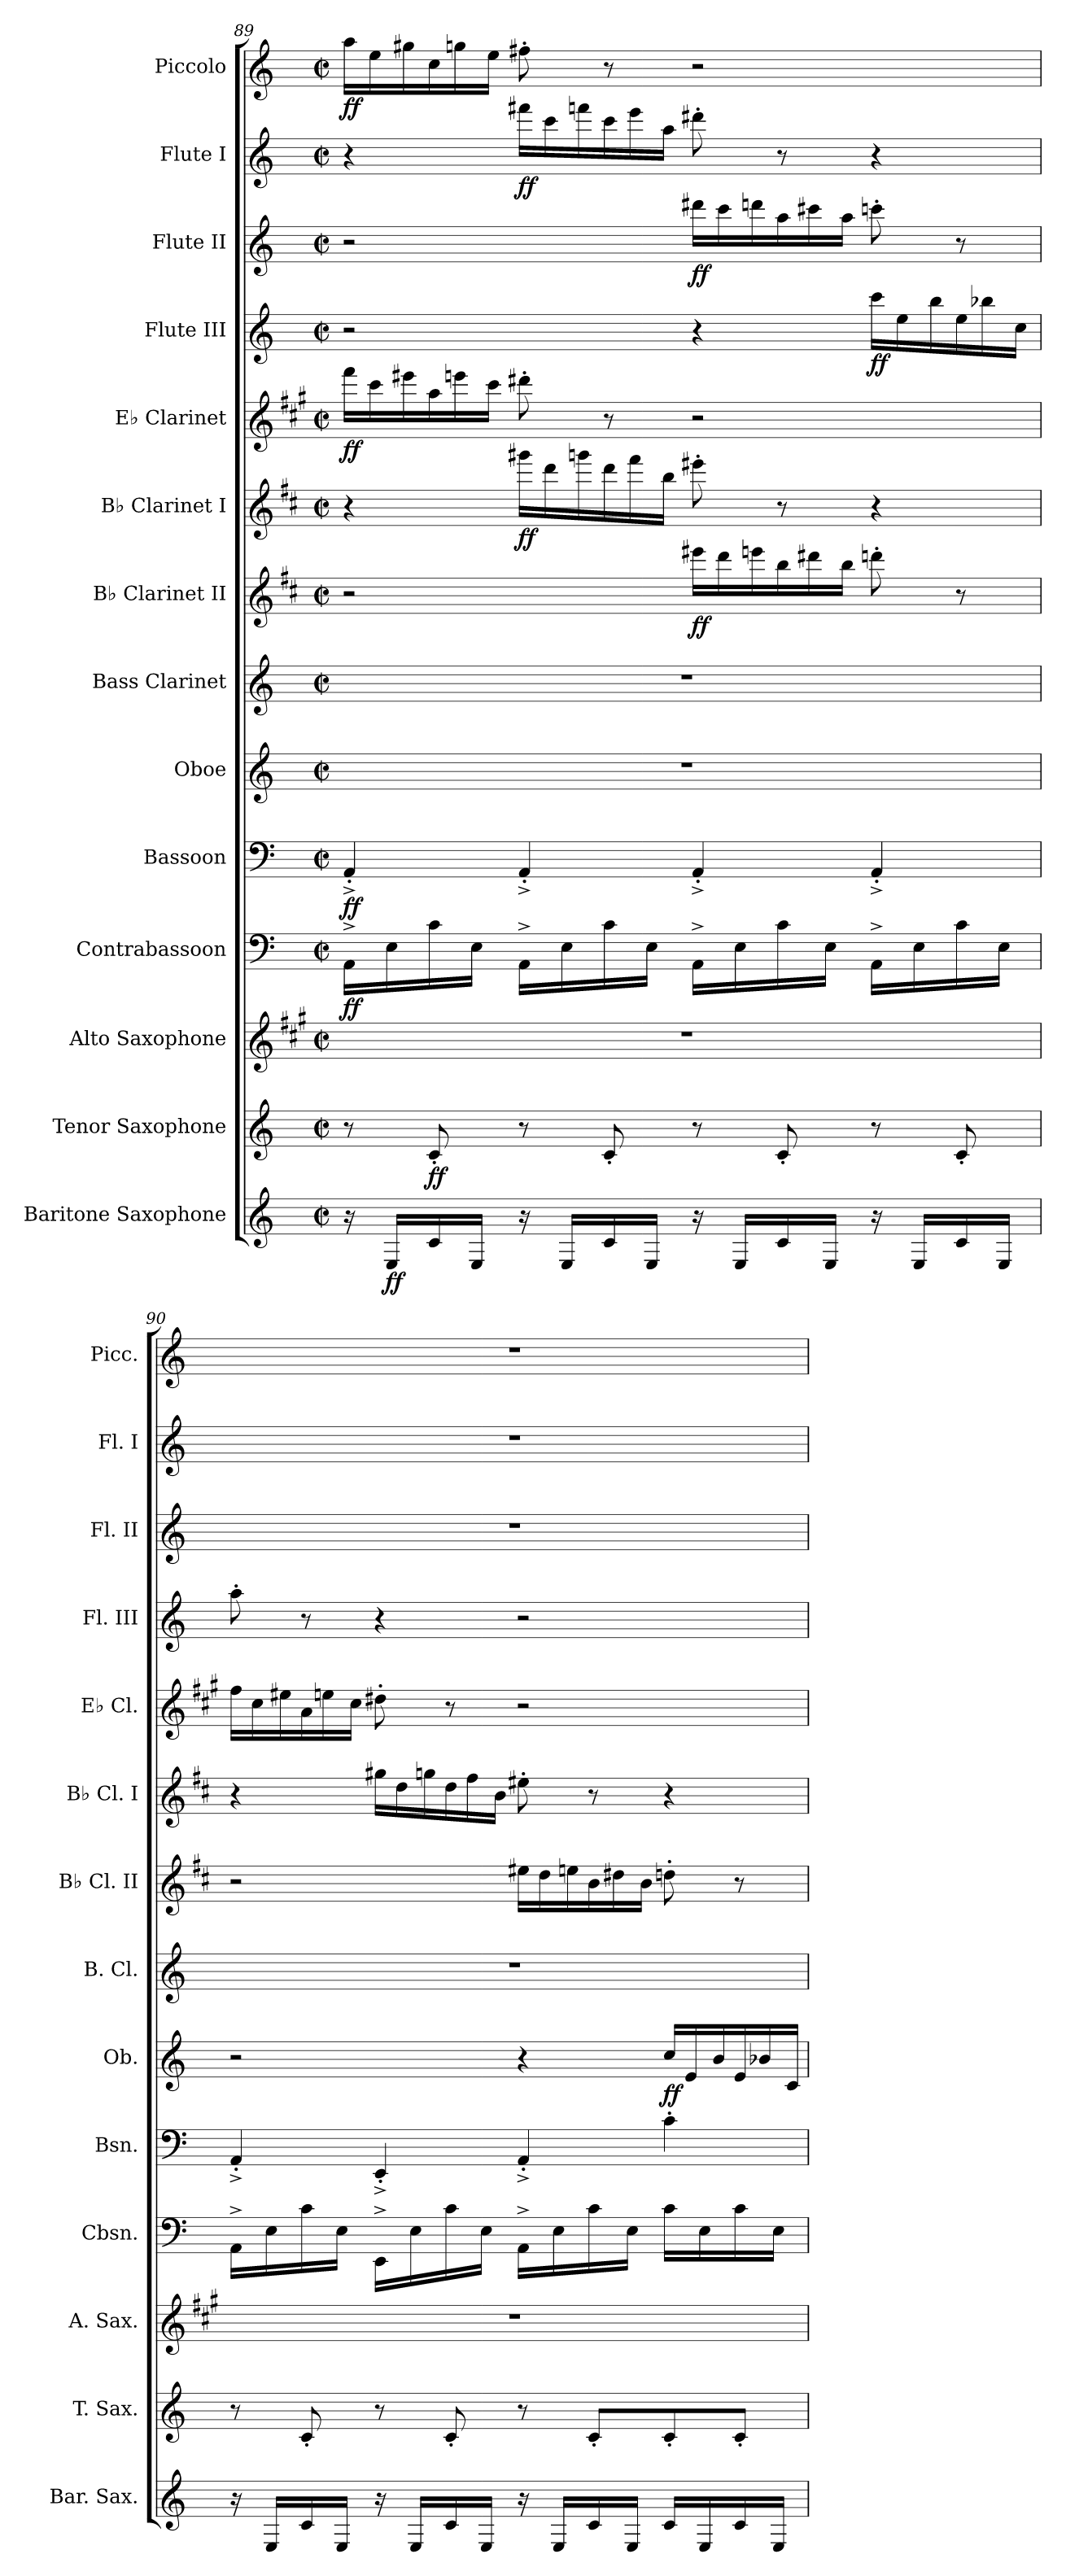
**kern	**dynam	**kern	**dynam	**kern	**kern	**dynam	**kern	**dynam	**kern	**dynam	**kern	**kern	**dynam	**kern	**dynam	**kern	**dynam	**kern	**dynam	**kern	**dynam	**kern	**dynam	**kern	**dynam
*part14	*part14	*part13	*part13	*part12	*part11	*part11	*part10	*part10	*part9	*part9	*part8	*part7	*part7	*part6	*part6	*part5	*part5	*part4	*part4	*part3	*part3	*part2	*part2	*part1	*part1
*staff14	*staff14	*staff13	*staff13	*staff12	*staff11	*staff11	*staff10	*staff10	*staff9	*staff9	*staff8	*staff7	*staff7	*staff6	*staff6	*staff5	*staff5	*staff4	*staff4	*staff3	*staff3	*staff2	*staff2	*staff1	*staff1
*I"Baritone Saxophone	*	*I"Tenor Saxophone	*	*I"Alto Saxophone	*I"Contrabassoon	*	*I"Bassoon	*	*I"Oboe	*	*I"Bass Clarinet	*I"B♭ Clarinet II	*	*I"B♭ Clarinet I	*	*I"E♭ Clarinet	*	*I"Flute III	*	*I"Flute II	*	*I"Flute I	*	*I"Piccolo	*
*I'Bar. Sax.	*	*I'T. Sax.	*	*I'A. Sax.	*I'Cbsn.	*	*I'Bsn.	*	*I'Ob.	*	*I'B. Cl.	*I'B♭ Cl. II	*	*I'B♭ Cl. I	*	*I'E♭ Cl.	*	*I'Fl. III	*	*I'Fl. II	*	*I'Fl. I	*	*I'Picc.	*
!!LO:PB:g=z
*clefG2	*	*clefG2	*	*clefG2	*clefF4	*	*clefF4	*	*clefG2	*	*clefG2	*clefG2	*	*clefG2	*	*clefG2	*	*clefG2	*	*clefG2	*	*clefG2	*	*clefG2	*
*ITrd12c21	*	*ITrd8c14	*	*ITrd5c9	*ITrd7c12	*	*	*	*	*	*ITrd8c14	*ITrd1c2	*	*ITrd1c2	*	*ITrd-2c-3	*	*	*	*	*	*	*	*ITrd-7c-12	*
*k[]	*	*k[]	*	*k[]	*k[]	*	*k[]	*	*k[]	*	*k[]	*k[]	*	*k[]	*	*k[]	*	*k[]	*	*k[]	*	*k[]	*	*k[]	*
*M2/2	*	*M2/2	*	*M2/2	*M2/2	*	*M2/2	*	*M2/2	*	*M2/2	*M2/2	*	*M2/2	*	*M2/2	*	*M2/2	*	*M2/2	*	*M2/2	*	*M2/2	*
*met(c|)	*	*met(c|)	*	*met(c|)	*met(c|)	*	*met(c|)	*	*met(c|)	*	*met(c|)	*met(c|)	*	*met(c|)	*	*met(c|)	*	*met(c|)	*	*met(c|)	*	*met(c|)	*	*met(c|)	*
*	*	*	*	*	*	*	*	*	*	*	*	*	*	*	*	*Xtuplet	*	*	*	*	*	*	*	*Xtuplet	*
=89	=89	=89	=89	=89	=89	=89	=89	=89	=89	=89	=89	=89	=89	=89	=89	=89	=89	=89	=89	=89	=89	=89	=89	=89	=89
!	!	!	!	!	!	!LO:DY:b	!	!LO:DY:b	!	!	!	!	!	!	!	!	!LO:DY:b	!	!	!	!	!	!	!	!LO:DY:b
16r	.	8r	.	1r	16AAA^\LL	ff	4AA'^/	ff	1r	.	1r	2r	.	4r	.	24aaa\LL	ff	2r	.	2r	.	4r	.	24aaa\LL	ff
.	.	.	.	.	.	.	.	.	.	.	.	.	.	.	.	24eee\	.	.	.	.	.	.	.	24eee\	.
!	!LO:DY:b	!	!	!	!	!	!	!	!	!	!	!	!	!	!	!	!	!	!	!	!	!	!	!	!
16EE/LL	ff	.	.	.	16EE\	.	.	.	.	.	.	.	.	.	.	.	.	.	.	.	.	.	.	.	.
.	.	.	.	.	.	.	.	.	.	.	.	.	.	.	.	24ggg#X\	.	.	.	.	.	.	.	24ggg#X\	.
!	!	!	!LO:DY:b	!	!	!	!	!	!	!	!	!	!	!	!	!	!	!	!	!	!	!	!	!	!
16C/	.	8C'/	ff	.	16C\	.	.	.	.	.	.	.	.	.	.	24ccc\	.	.	.	.	.	.	.	24ccc\	.
.	.	.	.	.	.	.	.	.	.	.	.	.	.	.	.	24gggn\	.	.	.	.	.	.	.	24gggn\	.
16EE/JJ	.	.	.	.	16EE\JJ	.	.	.	.	.	.	.	.	.	.	.	.	.	.	.	.	.	.	.	.
.	.	.	.	.	.	.	.	.	.	.	.	.	.	.	.	24eee\JJ	.	.	.	.	.	.	.	24eee\JJ	.
*	*	*	*	*	*	*	*	*	*	*	*	*	*	*Xtuplet	*	*	*	*	*	*	*	*Xtuplet	*	*	*
!	!	!	!	!	!	!	!	!	!	!	!	!	!	!	!LO:DY:b	!	!	!	!	!	!	!	!LO:DY:b	!	!
16r	.	8r	.	.	16AAA^\LL	.	4AA'^/	.	.	.	.	.	.	24fff#X\LL	ff	8fff#X'\	.	.	.	.	.	24fff#X\LL	ff	8fff#X'\	.
.	.	.	.	.	.	.	.	.	.	.	.	.	.	24ccc\	.	.	.	.	.	.	.	24ccc\	.	.	.
16EE/LL	.	.	.	.	16EE\	.	.	.	.	.	.	.	.	.	.	.	.	.	.	.	.	.	.	.	.
.	.	.	.	.	.	.	.	.	.	.	.	.	.	24fffn\	.	.	.	.	.	.	.	24fffn\	.	.	.
16C/	.	8C'/	.	.	16C\	.	.	.	.	.	.	.	.	24ccc\	.	8r	.	.	.	.	.	24ccc\	.	8r	.
.	.	.	.	.	.	.	.	.	.	.	.	.	.	24eee\	.	.	.	.	.	.	.	24eee\	.	.	.
16EE/JJ	.	.	.	.	16EE\JJ	.	.	.	.	.	.	.	.	.	.	.	.	.	.	.	.	.	.	.	.
.	.	.	.	.	.	.	.	.	.	.	.	.	.	24aa\JJ	.	.	.	.	.	.	.	24aa\JJ	.	.	.
*	*	*	*	*	*	*	*	*	*	*	*	*Xtuplet	*	*	*	*	*	*	*	*Xtuplet	*	*	*	*	*
!	!	!	!	!	!	!	!	!	!	!	!	!	!LO:DY:b	!	!	!	!	!	!	!	!LO:DY:b	!	!	!	!
16r	.	8r	.	.	16AAA^\LL	.	4AA'^/	.	.	.	.	24ddd#X\LL	ff	8ddd#X'\	.	2r	.	4r	.	24ddd#X\LL	ff	8ddd#X'\	.	2r	.
.	.	.	.	.	.	.	.	.	.	.	.	24ccc\	.	.	.	.	.	.	.	24ccc\	.	.	.	.	.
16EE/LL	.	.	.	.	16EE\	.	.	.	.	.	.	.	.	.	.	.	.	.	.	.	.	.	.	.	.
.	.	.	.	.	.	.	.	.	.	.	.	24dddn\	.	.	.	.	.	.	.	24dddn\	.	.	.	.	.
16C/	.	8C'/	.	.	16C\	.	.	.	.	.	.	24aa\	.	8r	.	.	.	.	.	24aa\	.	8r	.	.	.
.	.	.	.	.	.	.	.	.	.	.	.	24ccc#X\	.	.	.	.	.	.	.	24ccc#X\	.	.	.	.	.
16EE/JJ	.	.	.	.	16EE\JJ	.	.	.	.	.	.	.	.	.	.	.	.	.	.	.	.	.	.	.	.
.	.	.	.	.	.	.	.	.	.	.	.	24aa\JJ	.	.	.	.	.	.	.	24aa\JJ	.	.	.	.	.
*	*	*	*	*	*	*	*	*	*	*	*	*	*	*	*	*	*	*Xtuplet	*	*	*	*	*	*	*
!	!	!	!	!	!	!	!	!	!	!	!	!	!	!	!	!	!	!	!LO:DY:b	!	!	!	!	!	!
16r	.	8r	.	.	16AAA^\LL	.	4AA'^/	.	.	.	.	8cccn'\	.	4r	.	.	.	24ccc\LL	ff	8cccn'\	.	4r	.	.	.
.	.	.	.	.	.	.	.	.	.	.	.	.	.	.	.	.	.	24ee\	.	.	.	.	.	.	.
16EE/LL	.	.	.	.	16EE\	.	.	.	.	.	.	.	.	.	.	.	.	.	.	.	.	.	.	.	.
.	.	.	.	.	.	.	.	.	.	.	.	.	.	.	.	.	.	24bb\	.	.	.	.	.	.	.
16C/	.	8C'/	.	.	16C\	.	.	.	.	.	.	8r	.	.	.	.	.	24ee\	.	8r	.	.	.	.	.
.	.	.	.	.	.	.	.	.	.	.	.	.	.	.	.	.	.	24bb-X\	.	.	.	.	.	.	.
16EE/JJ	.	.	.	.	16EE\JJ	.	.	.	.	.	.	.	.	.	.	.	.	.	.	.	.	.	.	.	.
.	.	.	.	.	.	.	.	.	.	.	.	.	.	.	.	.	.	24cc\JJ	.	.	.	.	.	.	.
=90	=90	=90	=90	=90	=90	=90	=90	=90	=90	=90	=90	=90	=90	=90	=90	=90	=90	=90	=90	=90	=90	=90	=90	=90	=90
16r	.	8r	.	1r	16AAA^\LL	.	4AA'^/	.	2r	.	1r	2r	.	4r	.	24aa\LL	.	8aa'\	.	1r	.	1r	.	1r	.
.	.	.	.	.	.	.	.	.	.	.	.	.	.	.	.	24ee\	.	.	.	.	.	.	.	.	.
16EE/LL	.	.	.	.	16EE\	.	.	.	.	.	.	.	.	.	.	.	.	.	.	.	.	.	.	.	.
.	.	.	.	.	.	.	.	.	.	.	.	.	.	.	.	24gg#X\	.	.	.	.	.	.	.	.	.
16C/	.	8C'/	.	.	16C\	.	.	.	.	.	.	.	.	.	.	24cc\	.	8r	.	.	.	.	.	.	.
.	.	.	.	.	.	.	.	.	.	.	.	.	.	.	.	24ggn\	.	.	.	.	.	.	.	.	.
16EE/JJ	.	.	.	.	16EE\JJ	.	.	.	.	.	.	.	.	.	.	.	.	.	.	.	.	.	.	.	.
.	.	.	.	.	.	.	.	.	.	.	.	.	.	.	.	24ee\JJ	.	.	.	.	.	.	.	.	.
16r	.	8r	.	.	16EEE^\LL	.	4EE'^/	.	.	.	.	.	.	24ff#X\LL	.	8ff#X'\	.	4r	.	.	.	.	.	.	.
.	.	.	.	.	.	.	.	.	.	.	.	.	.	24cc\	.	.	.	.	.	.	.	.	.	.	.
16EE/LL	.	.	.	.	16EE\	.	.	.	.	.	.	.	.	.	.	.	.	.	.	.	.	.	.	.	.
.	.	.	.	.	.	.	.	.	.	.	.	.	.	24ffn\	.	.	.	.	.	.	.	.	.	.	.
16C/	.	8C'/	.	.	16C\	.	.	.	.	.	.	.	.	24cc\	.	8r	.	.	.	.	.	.	.	.	.
.	.	.	.	.	.	.	.	.	.	.	.	.	.	24ee\	.	.	.	.	.	.	.	.	.	.	.
16EE/JJ	.	.	.	.	16EE\JJ	.	.	.	.	.	.	.	.	.	.	.	.	.	.	.	.	.	.	.	.
.	.	.	.	.	.	.	.	.	.	.	.	.	.	24a\JJ	.	.	.	.	.	.	.	.	.	.	.
16r	.	8r	.	.	16AAA^\LL	.	4AA'^/	.	4r	.	.	24dd#X\LL	.	8dd#X'\	.	2r	.	2r	.	.	.	.	.	.	.
.	.	.	.	.	.	.	.	.	.	.	.	24cc\	.	.	.	.	.	.	.	.	.	.	.	.	.
16EE/LL	.	.	.	.	16EE\	.	.	.	.	.	.	.	.	.	.	.	.	.	.	.	.	.	.	.	.
.	.	.	.	.	.	.	.	.	.	.	.	24ddn\	.	.	.	.	.	.	.	.	.	.	.	.	.
16C/	.	8C'/L	.	.	16C\	.	.	.	.	.	.	24a\	.	8r	.	.	.	.	.	.	.	.	.	.	.
.	.	.	.	.	.	.	.	.	.	.	.	24cc#X\	.	.	.	.	.	.	.	.	.	.	.	.	.
16EE/JJ	.	.	.	.	16EE\JJ	.	.	.	.	.	.	.	.	.	.	.	.	.	.	.	.	.	.	.	.
.	.	.	.	.	.	.	.	.	.	.	.	24a\JJ	.	.	.	.	.	.	.	.	.	.	.	.	.
*	*	*	*	*	*	*	*	*	*Xtuplet	*	*	*	*	*	*	*	*	*	*	*	*	*	*	*	*
!	!	!	!	!	!	!	!	!	!	!LO:DY:b	!	!	!	!	!	!	!	!	!	!	!	!	!	!	!
16C/LL	.	8C'/	.	.	16C\LL	.	4c'\	.	24cc/LL	ff	.	8ccn'\	.	4r	.	.	.	.	.	.	.	.	.	.	.
.	.	.	.	.	.	.	.	.	24e/	.	.	.	.	.	.	.	.	.	.	.	.	.	.	.	.
16EE/	.	.	.	.	16EE\	.	.	.	.	.	.	.	.	.	.	.	.	.	.	.	.	.	.	.	.
.	.	.	.	.	.	.	.	.	24b/	.	.	.	.	.	.	.	.	.	.	.	.	.	.	.	.
16C/	.	8C'/J	.	.	16C\	.	.	.	24e/	.	.	8r	.	.	.	.	.	.	.	.	.	.	.	.	.
.	.	.	.	.	.	.	.	.	24b-X/	.	.	.	.	.	.	.	.	.	.	.	.	.	.	.	.
16EE/JJ	.	.	.	.	16EE\JJ	.	.	.	.	.	.	.	.	.	.	.	.	.	.	.	.	.	.	.	.
.	.	.	.	.	.	.	.	.	24c/JJ	.	.	.	.	.	.	.	.	.	.	.	.	.	.	.	.
=	=	=	=	=	=	=	=	=	=	=	=	=	=	=	=	=	=	=	=	=	=	=	=	=	=
*-	*-	*-	*-	*-	*-	*-	*-	*-	*-	*-	*-	*-	*-	*-	*-	*-	*-	*-	*-	*-	*-	*-	*-	*-	*-
